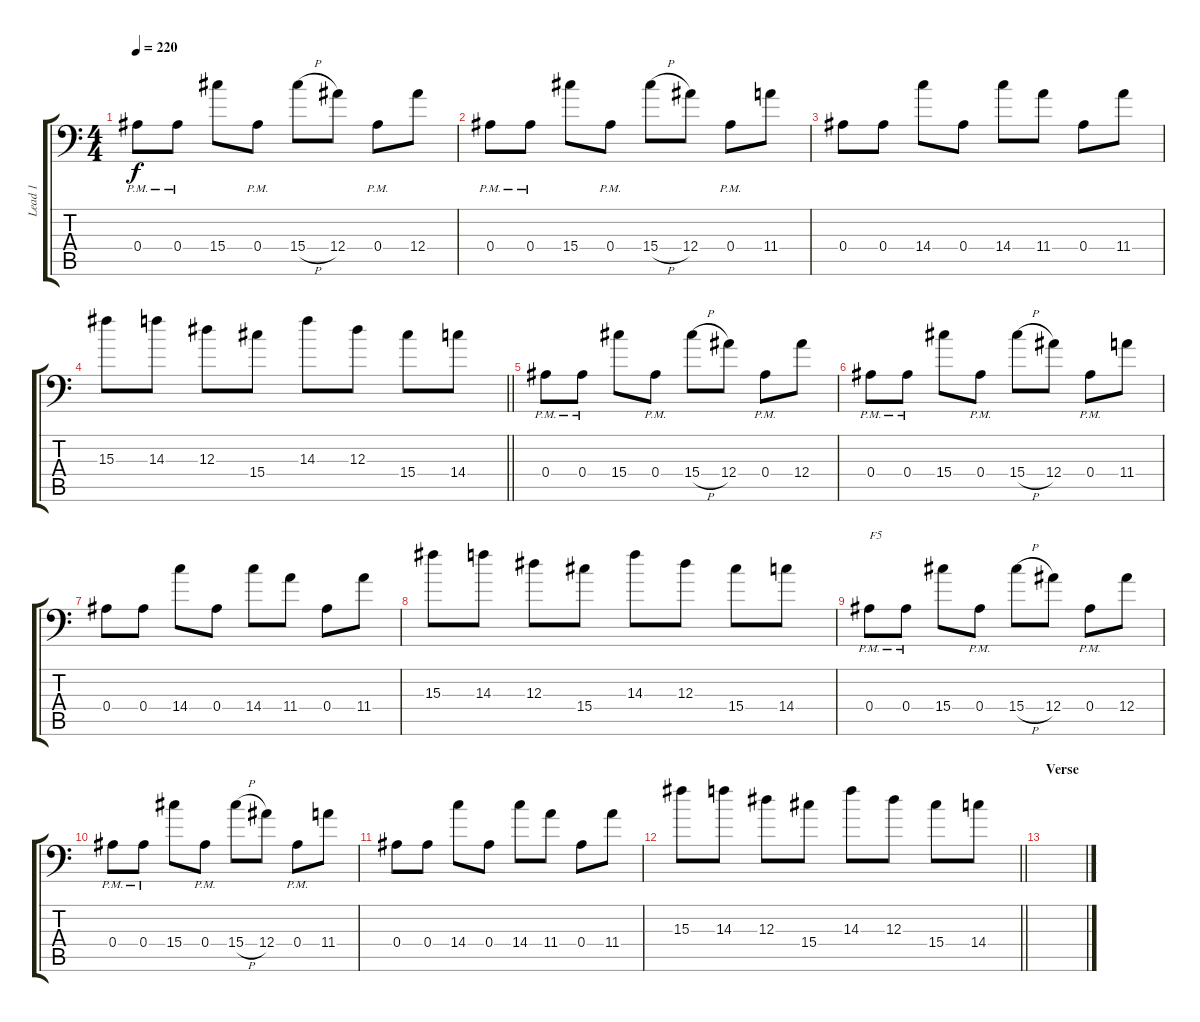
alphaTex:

\track ("Lead 1" "Lead 1") {instrument distortionguitar}
\staff {score tabs}
\tuning (C4 G3 Eb3 Bb2 F2 Bb1) {hide}
\ts (4 4)
\tempo 220
\clef f4
\ks c
0.4{pm}.8{dy f} 0.4{pm}.8 15.4.8 0.4{pm}.8 15.4{h}.8 12.4.8 0.4{pm}.8 12.4.8 |
0.4{pm}.8 0.4{pm}.8 15.4.8 0.4{pm}.8 15.4{h}.8 12.4.8 0.4{pm}.8 11.4.8 |
0.4.8 0.4.8 14.4.8 0.4.8 14.4.8 11.4.8 0.4.8 11.4.8 |
\barLineRight lightlight
15.3.8 14.3.8 12.3.8 15.4.8 14.3.8 12.3.8 15.4.8 14.4.8 |
\section ("" "")
0.4{pm}.8 0.4{pm}.8 15.4.8 0.4{pm}.8 15.4{h}.8 12.4.8 0.4{pm}.8 12.4.8 |
0.4{pm}.8 0.4{pm}.8 15.4.8 0.4{pm}.8 15.4{h}.8 12.4.8 0.4{pm}.8 11.4.8 |
0.4.8 0.4.8 14.4.8 0.4.8 14.4.8 11.4.8 0.4.8 11.4.8 |
15.3.8 14.3.8 12.3.8 15.4.8 14.3.8 12.3.8 15.4.8 14.4.8 |
0.4{pm}.8{txt "F5"} 0.4{pm}.8 15.4.8 0.4{pm}.8 15.4{h}.8 12.4.8 0.4{pm}.8 12.4.8 |
0.4{pm}.8 0.4{pm}.8 15.4.8 0.4{pm}.8 15.4{h}.8 12.4.8 0.4{pm}.8 11.4.8 |
0.4.8 0.4.8 14.4.8 0.4.8 14.4.8 11.4.8 0.4.8 11.4.8 |
\barLineRight lightlight
15.3.8 14.3.8 12.3.8 15.4.8 14.3.8 12.3.8 15.4.8 14.4.8 |
\section ("" "Verse")
